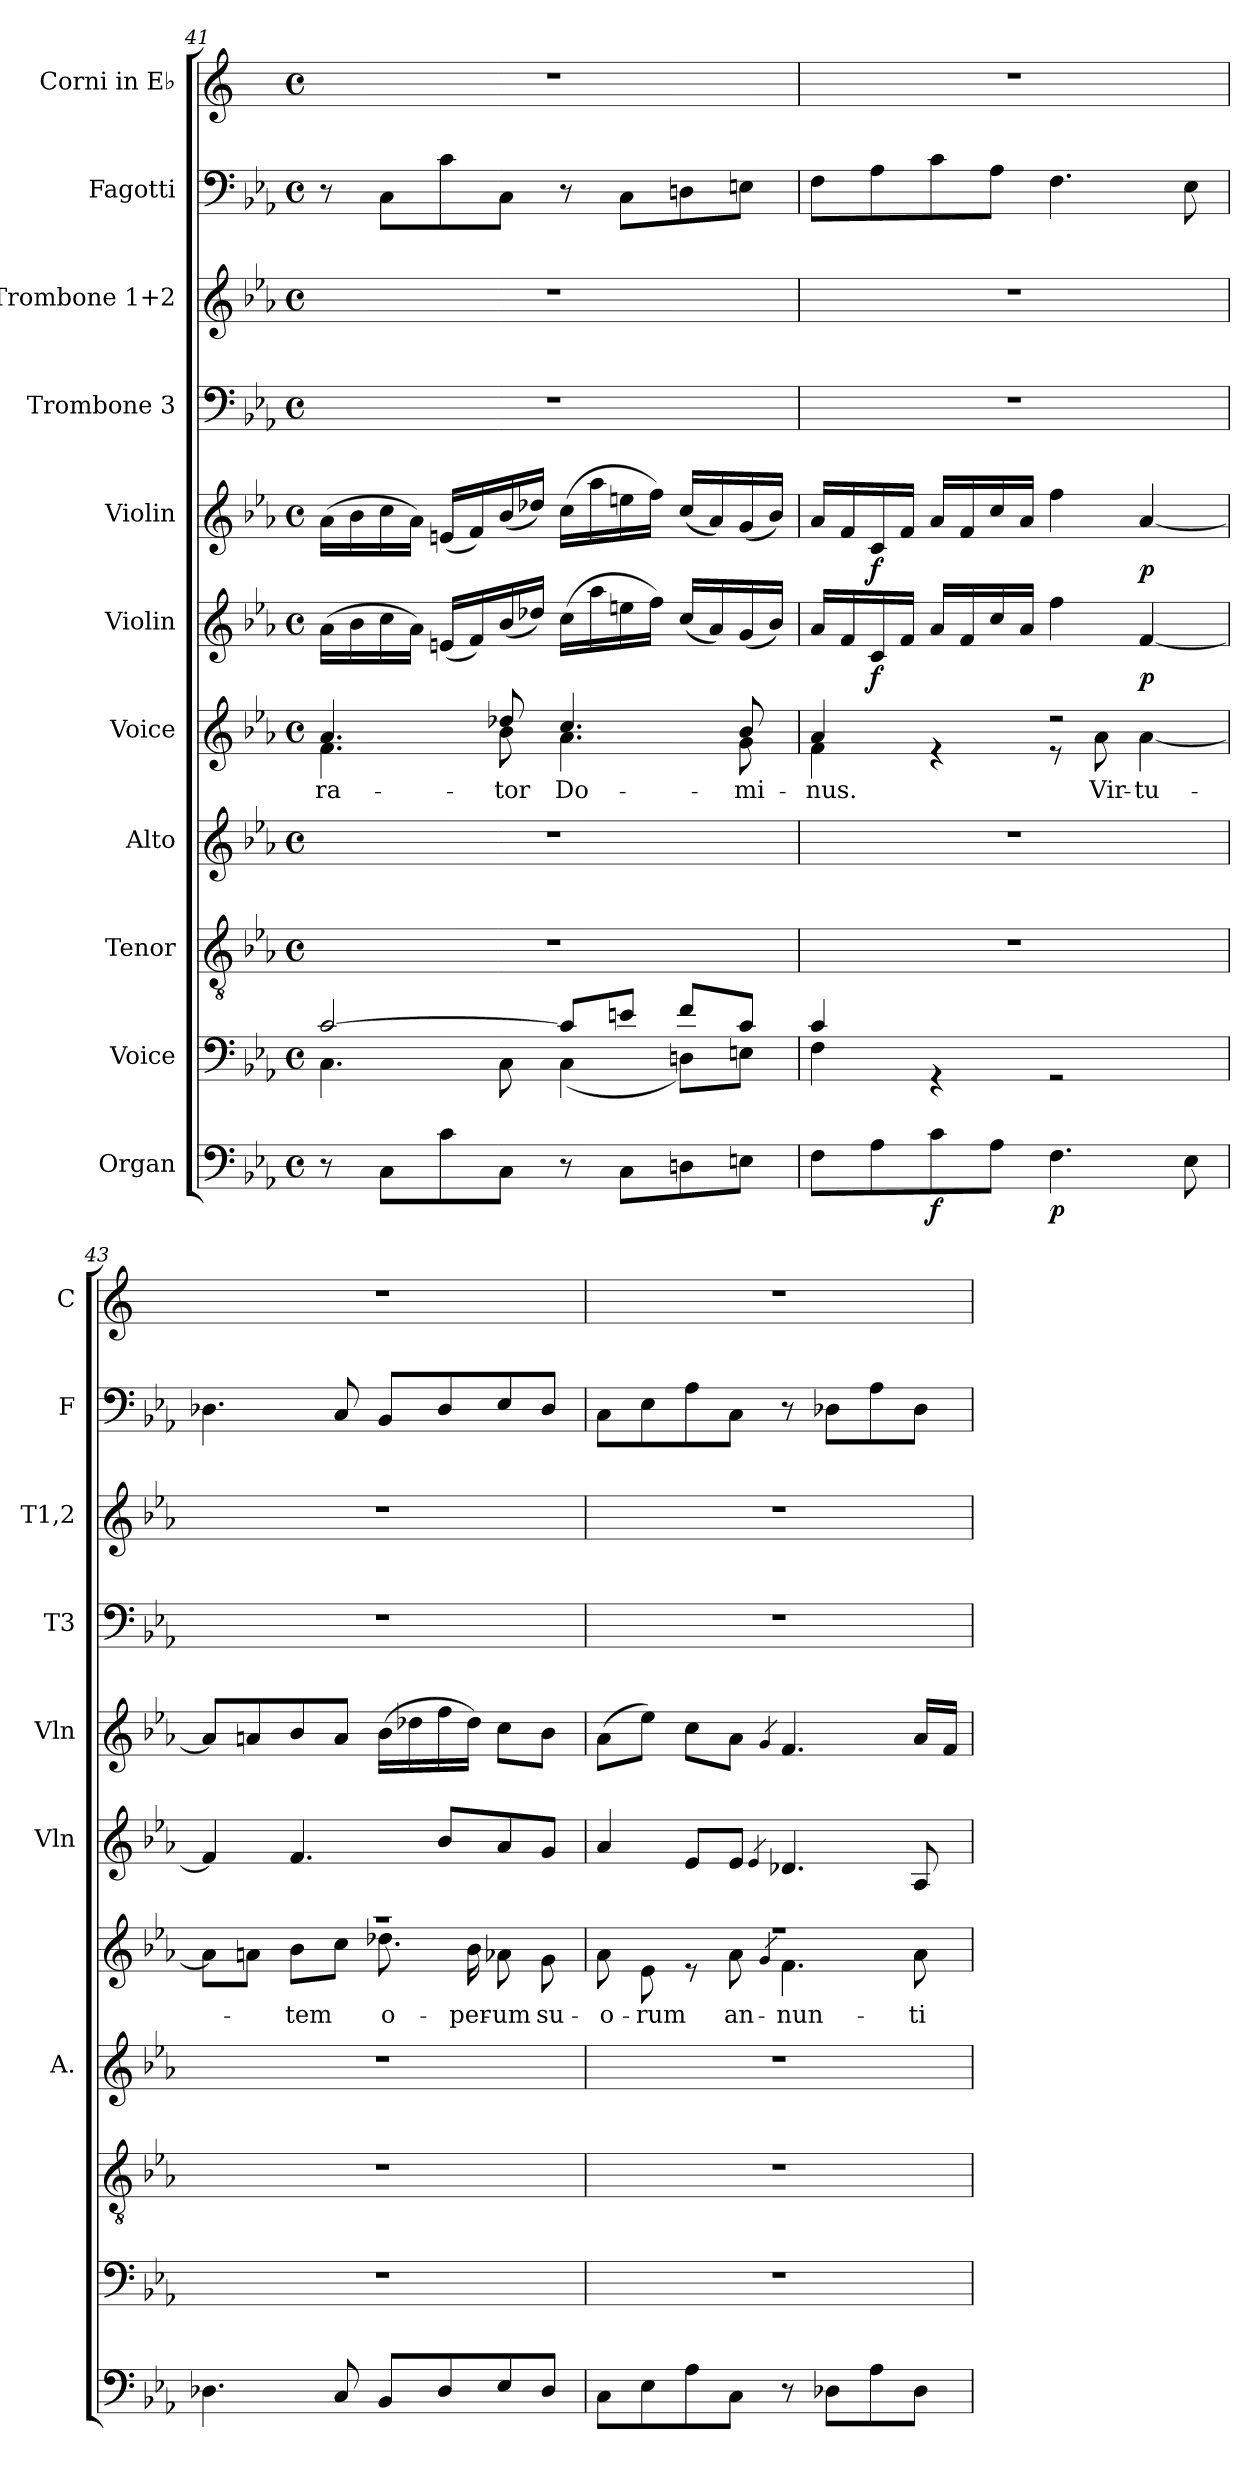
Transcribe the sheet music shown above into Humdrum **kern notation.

**kern	**dynam	**kern	**kern	**kern	**kern	**text	**kern	**dynam	**kern	**dynam	**kern	**kern	**kern	**kern
*part11	*part11	*part10	*part9	*part8	*part7	*part7	*part6	*part6	*part5	*part5	*part4	*part3	*part2	*part1
*staff11	*staff11	*staff10	*staff9	*staff8	*staff7	*staff7	*staff6	*staff6	*staff5	*staff5	*staff4	*staff3	*staff2	*staff1
*I"Organ	*	*I"Voice	*I"Tenor	*I"Alto	*I"Voice	*	*I"Violin	*	*I"Violin	*	*I"Trombone 3	*I"Trombone 1+2	*I"Fagotti	*I"Corni in E♭
*	*	*	*	*I'A.	*	*	*I'Vln	*	*I'Vln	*	*I'T3	*I'T1,2	*I'F	*I'C
!!LO:LB:g=z
*clefF4	*	*clefF4	*clefGv2	*clefG2	*clefG2	*	*clefG2	*	*clefG2	*	*clefF4	*clefG2	*clefF4	*clefG2
*	*	*	*	*	*	*	*	*	*	*	*	*	*	*ITrd5c9
*k[b-e-a-]	*	*k[b-e-a-]	*k[b-e-a-]	*k[b-e-a-]	*k[b-e-a-]	*	*k[b-e-a-]	*	*k[b-e-a-]	*	*k[b-e-a-]	*k[b-e-a-]	*k[b-e-a-]	*k[b-e-a-]
*M4/4	*	*M4/4	*M4/4	*M4/4	*M4/4	*	*M4/4	*	*M4/4	*	*M4/4	*M4/4	*M4/4	*M4/4
*met(c)	*	*met(c)	*met(c)	*met(c)	*met(c)	*	*met(c)	*	*met(c)	*	*met(c)	*met(c)	*met(c)	*met(c)
=41	=41	=41	=41	=41	=41	=41	=41	=41	=41	=41	=41	=41	=41	=41
*	*	*^	*	*	*^	*	*	*	*	*	*	*	*	*
!	!	!	!	!	!	!	!	!LO:LY:b	!	!	!	!	!	!	!	!
8r	.	[2c/	4.C\	1r	1r	4.a-/	4.f\	-ra-	(16a-\LL	.	(16a-\LL	.	1r	1r	8r	1r
.	.	.	.	.	.	.	.	.	16b-\	.	16b-\	.	.	.	.	.
8C\L	.	.	.	.	.	.	.	.	16cc\	.	16cc\	.	.	.	8C\L	.
.	.	.	.	.	.	.	.	.	16a-\JJ)	.	16a-\JJ)	.	.	.	.	.
8c\	.	.	.	.	.	.	.	.	(16en/LL	.	(16en/LL	.	.	.	8c\	.
.	.	.	.	.	.	.	.	.	16f/)	.	16f/)	.	.	.	.	.
!	!	!	!	!	!	!	!	!LO:LY:b	!	!	!	!	!	!	!	!
8C\J	.	.	8C\	.	.	8dd-X/	8b-\	-tor	(16b-/	.	(16b-/	.	.	.	8C\J	.
.	.	.	.	.	.	.	.	.	16dd-X/JJ)	.	16dd-X/JJ)	.	.	.	.	.
!	!	!	!	!	!	!	!	!LO:LY:b	!	!	!	!	!	!	!	!
8r	.	8c/L]	(4C\	.	.	4.cc/	4.a-\	Do-	(16cc\LL	.	(16cc\LL	.	.	.	8r	.
.	.	.	.	.	.	.	.	.	16aa-\	.	16aa-\	.	.	.	.	.
8C\L	.	8en/J	.	.	.	.	.	.	16een\	.	16een\	.	.	.	8C\L	.
.	.	.	.	.	.	.	.	.	16ff\JJ)	.	16ff\JJ)	.	.	.	.	.
8Dn\	.	8f/L	8Dn\L)	.	.	.	.	.	(16cc/LL	.	(16cc/LL	.	.	.	8Dn\	.
.	.	.	.	.	.	.	.	.	16a-/)	.	16a-/)	.	.	.	.	.
!	!	!	!	!	!	!	!	!LO:LY:b	!	!	!	!	!	!	!	!
8En\J	.	8c/J	8En\J	.	.	8b-/	8g\	-mi-	(16g/	.	(16g/	.	.	.	8En\J	.
.	.	.	.	.	.	.	.	.	16b-/JJ)	.	16b-/JJ)	.	.	.	.	.
=42	=42	=42	=42	=42	=42	=42	=42	=42	=42	=42	=42	=42	=42	=42	=42	=42
!	!	!	!	!	!	!	!	!LO:LY:b	!	!	!	!	!	!	!	!
8F\L	.	4c/	4F\	1r	1r	4a-/	4f\	-nus.	16a-/LL	.	16a-/LL	.	1r	1r	8F\L	1r
.	.	.	.	.	.	.	.	.	16f/	.	16f/	.	.	.	.	.
!	!	!	!	!	!	!	!	!	!	!LO:DY:b	!	!LO:DY:b	!	!	!	!
8A-\	.	.	.	.	.	.	.	.	16c/	f	16c/	f	.	.	8A-\	.
.	.	.	.	.	.	.	.	.	16f/JJ	.	16f/JJ	.	.	.	.	.
!	!LO:DY:b	!	!	!	!	!	!	!	!	!	!	!	!	!	!	!
8c\	f	4rGG	2.ryy	.	.	4re	4ryy	.	16a-/LL	.	16a-/LL	.	.	.	8c\	.
.	.	.	.	.	.	.	.	.	16f/	.	16f/	.	.	.	.	.
8A-\J	.	.	.	.	.	.	.	.	16cc/	.	16cc/	.	.	.	8A-\J	.
.	.	.	.	.	.	.	.	.	16a-/JJ	.	16a-/JJ	.	.	.	.	.
!	!LO:DY:b	!	!	!	!	!	!	!	!	!	!	!	!	!	!	!
4.F\	p	2rGG	.	.	.	2r	8r	.	4ff\	.	4ff\	.	.	.	4.F\	.
!	!	!	!	!	!	!	!	!LO:LY:b	!	!	!	!	!	!	!	!
.	.	.	.	.	.	.	8a-\	Vir-	.	.	.	.	.	.	.	.
!	!	!	!	!	!	!	!	!LO:LY:b	!	!LO:DY:b	!	!LO:DY:b	!	!	!	!
.	.	.	.	.	.	.	[4a-\	-tu-	[4f/	p	[4a-/	p	.	.	.	.
8E-\	.	.	.	.	.	.	.	.	.	.	.	.	.	.	8E-\	.
*	*	*v	*v	*	*	*	*	*	*	*	*	*	*	*	*	*
=43	=43	=43	=43	=43	=43	=43	=43	=43	=43	=43	=43	=43	=43	=43	=43
4.D-X\	.	1r	1r	1r	1r	8a-\L]	.	4f/]	.	8a-/L]	.	1r	1r	4.D-X\	1r
.	.	.	.	.	.	8an\J	.	.	.	8an/	.	.	.	.	.
!	!	!	!	!	!	!	!LO:LY:b	!	!	!	!	!	!	!	!
.	.	.	.	.	.	8b-\L	-tem	4.f/	.	8b-/	.	.	.	.	.
8C/	.	.	.	.	.	8cc\J	.	.	.	8a/J	.	.	.	8C/	.
!	!	!	!	!	!	!	!LO:LY:b	!	!	!	!	!	!	!	!
8BB-/L	.	.	.	.	.	8.dd-X\	o-	.	.	(16b-\LL	.	.	.	8BB-/L	.
.	.	.	.	.	.	.	.	.	.	16dd-X\	.	.	.	.	.
8D-/	.	.	.	.	.	.	.	8b-/L	.	16ff\	.	.	.	8D-/	.
!	!	!	!	!	!	!	!LO:LY:b	!	!	!	!	!	!	!	!
.	.	.	.	.	.	16b-\	-per-	.	.	16dd-\JJ)	.	.	.	.	.
!	!	!	!	!	!	!	!LO:LY:b	!	!	!	!	!	!	!	!
8E-/	.	.	.	.	.	8a-X\	-um	8a-/	.	8cc\L	.	.	.	8E-/	.
!	!	!	!	!	!	!	!LO:LY:b	!	!	!	!	!	!	!	!
8D-/J	.	.	.	.	.	8g\	su-	8g/J	.	8b-\J	.	.	.	8D-/J	.
!!LO:PB:g=z
=44	=44	=44	=44	=44	=44	=44	=44	=44	=44	=44	=44	=44	=44	=44	=44
!	!	!	!	!	!	!	!LO:LY:b	!	!	!	!	!	!	!	!
8C\L	.	1r	1r	1r	1r	8a-\	-o-	4a-/	.	(8a-\L	.	1r	1r	8C\L	1r
!	!	!	!	!	!	!	!LO:LY:b	!	!	!	!	!	!	!	!
8E-\	.	.	.	.	.	8e-\	-rum	.	.	8ee-\J)	.	.	.	8E-\	.
8A-\	.	.	.	.	.	8r	.	8e-/L	.	8cc\L	.	.	.	8A-\	.
!	!	!	!	!	!	!	!LO:LY:b	!	!	!	!	!	!	!	!
8C\J	.	.	.	.	.	8a-\	an-	8e-/J	.	8a-\J	.	.	.	8C\J	.
.	.	.	.	.	.	4qg/	.	4qe-/	.	4qg/	.	.	.	.	.
!	!	!	!	!	!	!	!LO:LY:b	!	!	!	!	!	!	!	!
8r	.	.	.	.	.	4.f\	-nun-	4.d-X/	.	4.f/	.	.	.	8r	.
8D-X\L	.	.	.	.	.	.	.	.	.	.	.	.	.	8D-X\L	.
8A-\	.	.	.	.	.	.	.	.	.	.	.	.	.	8A-\	.
!	!	!	!	!	!	!	!LO:LY:b	!	!	!	!	!	!	!	!
8D-\J	.	.	.	.	.	8a-\	-ti-	8A-/	.	16a-/LL	.	.	.	8D-\J	.
.	.	.	.	.	.	.	.	.	.	16f/JJ	.	.	.	.	.
*	*	*	*	*	*v	*v	*	*	*	*	*	*	*	*	*
=	=	=	=	=	=	=	=	=	=	=	=	=	=	=
*-	*-	*-	*-	*-	*-	*-	*-	*-	*-	*-	*-	*-	*-	*-
